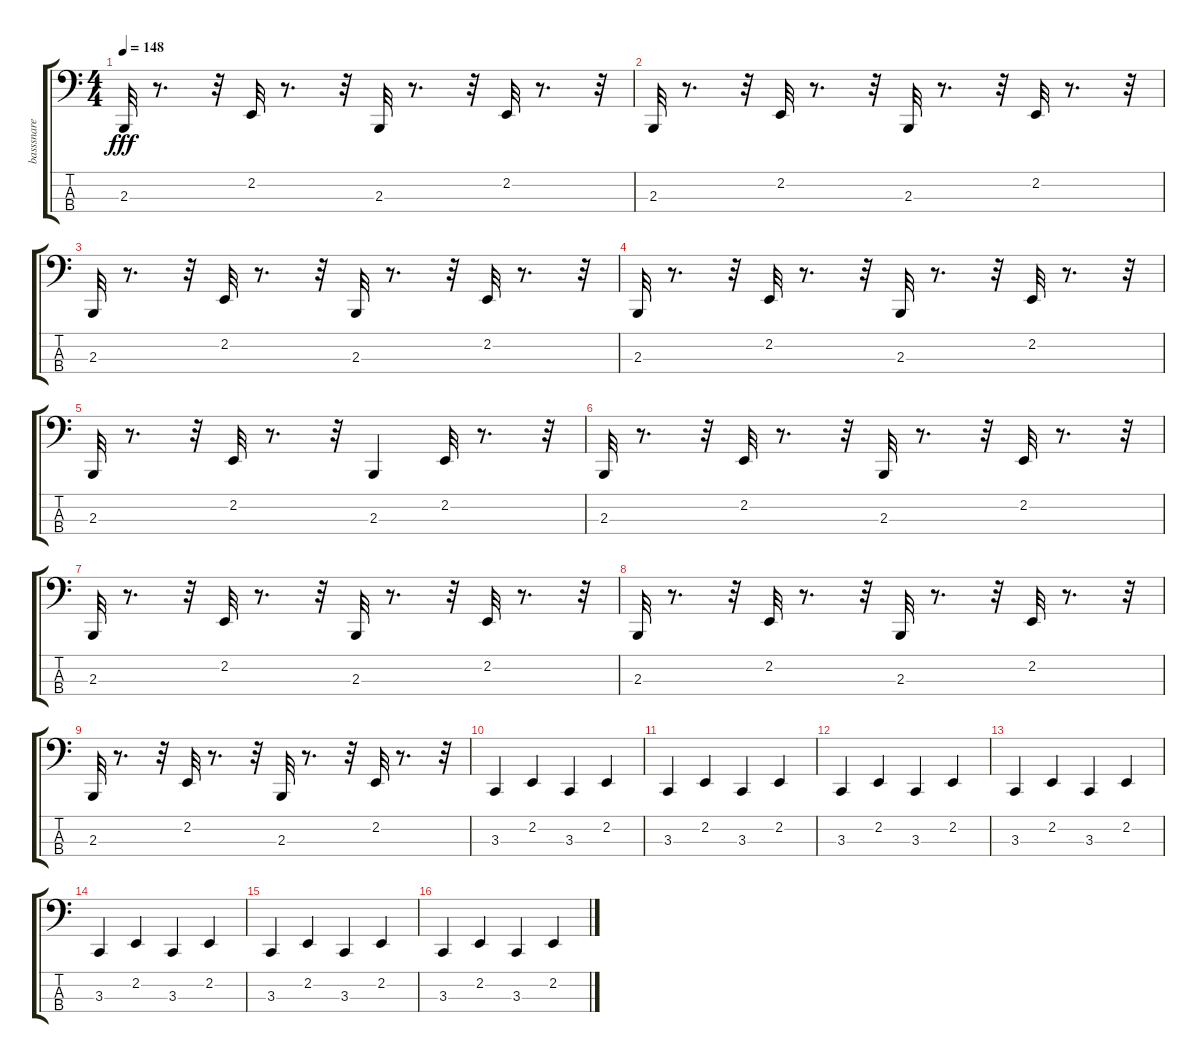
\track ("basssnare" "basssnare") {instrument acousticgrandpiano}
\staff {score tabs}
\tuning (G2 D2 A1 E1) {hide}
\ts (4 4)
\tempo 148
\clef f4
\ks c
2.3.32{dy fff} r.8{d} r.32 2.2.32 r.8{d} r.32 2.3.32 r.8{d} r.32 2.2.32 r.8{d} r.32 |
2.3.32 r.8{d} r.32 2.2.32 r.8{d} r.32 2.3.32 r.8{d} r.32 2.2.32 r.8{d} r.32 |
2.3.32 r.8{d} r.32 2.2.32 r.8{d} r.32 2.3.32 r.8{d} r.32 2.2.32 r.8{d} r.32 |
2.3.32 r.8{d} r.32 2.2.32 r.8{d} r.32 2.3.32 r.8{d} r.32 2.2.32 r.8{d} r.32 |
2.3.32 r.8{d} r.32 2.2.32 r.8{d} r.32 2.3.4 2.2.32 r.8{d} r.32 |
2.3.32 r.8{d} r.32 2.2.32 r.8{d} r.32 2.3.32 r.8{d} r.32 2.2.32 r.8{d} r.32 |
2.3.32 r.8{d} r.32 2.2.32 r.8{d} r.32 2.3.32 r.8{d} r.32 2.2.32 r.8{d} r.32 |
2.3.32 r.8{d} r.32 2.2.32 r.8{d} r.32 2.3.32 r.8{d} r.32 2.2.32 r.8{d} r.32 |
2.3.32 r.8{d} r.32 2.2.32 r.8{d} r.32 2.3.32 r.8{d} r.32 2.2.32 r.8{d} r.32 |
3.3.4 2.2.4 3.3.4 2.2.4 |
3.3.4 2.2.4 3.3.4 2.2.4 |
3.3.4 2.2.4 3.3.4 2.2.4 |
3.3.4 2.2.4 3.3.4 2.2.4 |
3.3.4 2.2.4 3.3.4 2.2.4 |
3.3.4 2.2.4 3.3.4 2.2.4 |
3.3.4 2.2.4 3.3.4 2.2.4
